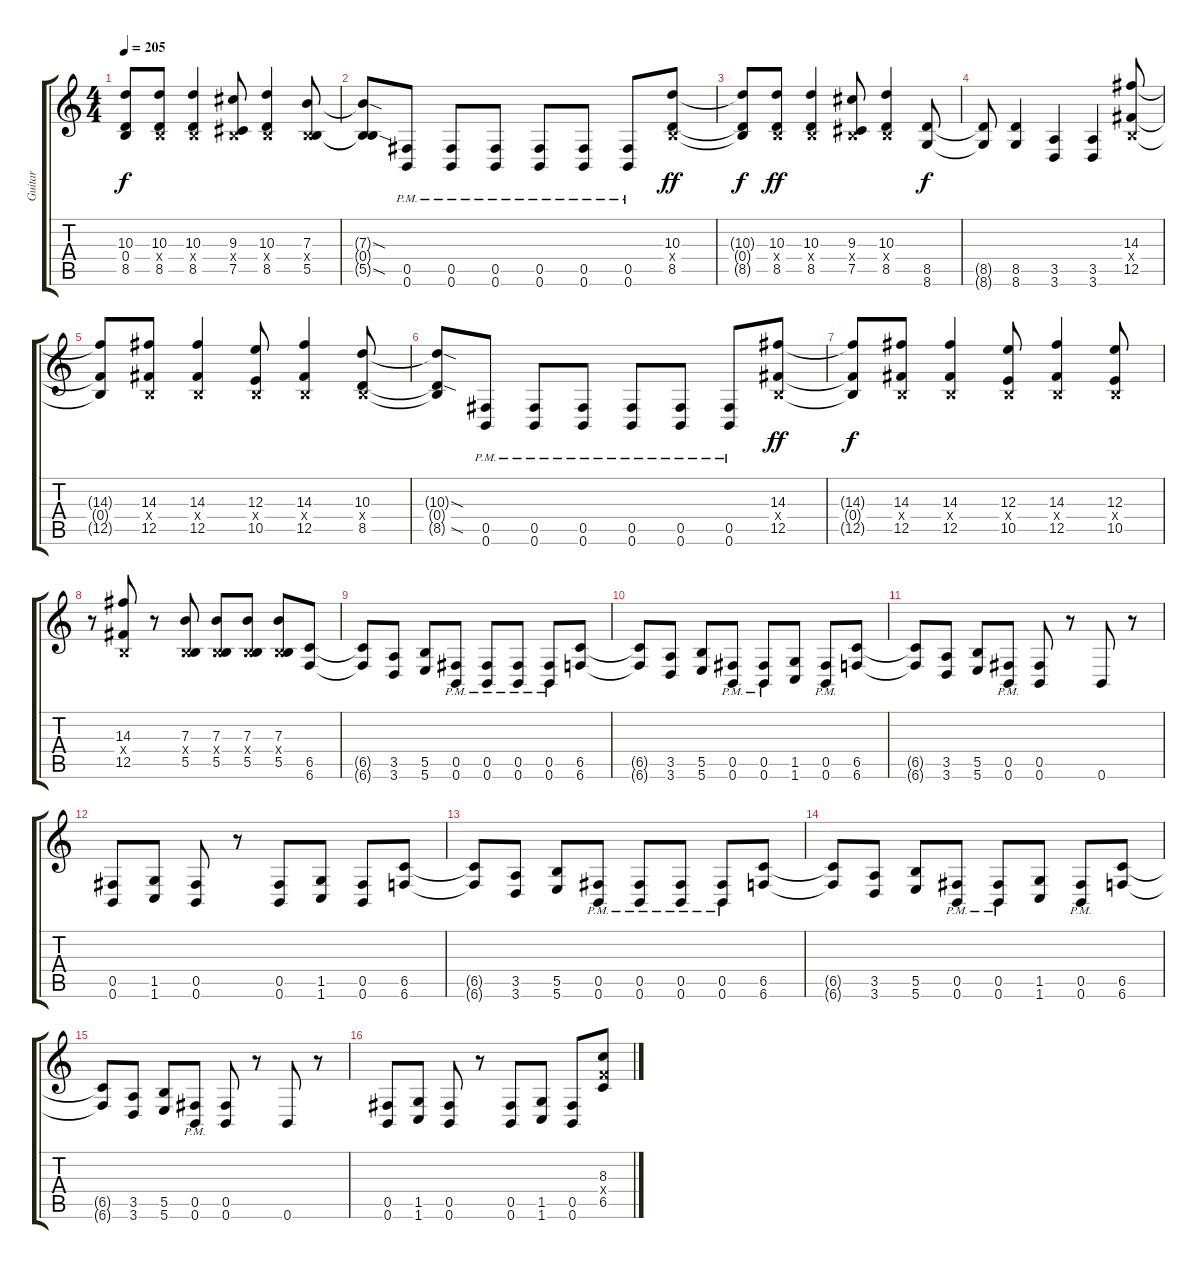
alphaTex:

\track ("Guitar" "Guitar") {instrument distortionguitar}
\staff {score tabs}
\tuning (Db4 Ab3 E3 B2 Gb2 B1) {hide}
\ts (4 4)
\tempo 205
\clef g2
\ks c
(10.3{t} 0.4{t} 8.5{t}).8{dy f} (10.3 0.4{x} 8.5).8 (10.3 0.4{x} 8.5).4 (9.3 0.4{x} 7.5).8 (10.3 0.4{x} 8.5).4 (7.3 0.4{x} 5.5).8 |
(7.3{sod t} 0.4{t} 5.5{sod t}).8 (0.5{pm} 0.6{pm}).8 (0.5{pm} 0.6{pm}).8 (0.5{pm} 0.6{pm}).8 (0.5{pm} 0.6{pm}).8 (0.5{pm} 0.6{pm}).8 (0.5{pm} 0.6{pm}).8 (10.3 0.4{x} 8.5).8{dy ff} |
(10.3{t} 0.4{t} 8.5{t}).8{dy f} (10.3 0.4{x} 8.5).8{dy ff} (10.3 0.4{x} 8.5).4 (9.3 0.4{x} 7.5).8 (10.3 0.4{x} 8.5).4 (8.5 8.6).8{dy f} |
(8.5{t} 8.6{t}).8 (8.5 8.6).4 (3.5 3.6).4 (3.5 3.6).4 (14.3 0.4{x} 12.5).8 |
(14.3{t} 0.4{t} 12.5{t}).8 (14.3 0.4{x} 12.5).8 (14.3 0.4{x} 12.5).4 (12.3 0.4{x} 10.5).8 (14.3 0.4{x} 12.5).4 (10.3 0.4{x} 8.5).8 |
(10.3{sod t} 0.4{t} 8.5{sod t}).8 (0.5{pm} 0.6{pm}).8 (0.5{pm} 0.6{pm}).8 (0.5{pm} 0.6{pm}).8 (0.5{pm} 0.6{pm}).8 (0.5{pm} 0.6{pm}).8 (0.5{pm} 0.6{pm}).8 (14.3 0.4{x} 12.5).8{dy ff} |
(14.3{t} 0.4{t} 12.5{t}).8{dy f} (14.3 0.4{x} 12.5).8 (14.3 0.4{x} 12.5).4 (12.3 0.4{x} 10.5).8 (14.3 0.4{x} 12.5).4 (12.3 0.4{x} 10.5).8 |
r.8 (14.3 0.4{x} 12.5).8 r.8 (7.3 0.4{x} 5.5).8 (7.3 0.4{x} 5.5).8 (7.3 0.4{x} 5.5).8 (7.3 0.4{x} 5.5).8 (6.5 6.6).8 |
(6.5{t} 6.6{t}).8 (3.5 3.6).8 (5.5 5.6).8 (0.5{pm} 0.6{pm}).8 (0.5{pm} 0.6{pm}).8 (0.5{pm} 0.6{pm}).8 (0.5{pm} 0.6{pm}).8 (6.5 6.6).8 |
(6.5{t} 6.6{t}).8 (3.5 3.6).8 (5.5 5.6).8 (0.5{pm} 0.6{pm}).8 (0.5{pm} 0.6{pm}).8 (1.5 1.6).8 (0.5{pm} 0.6{pm}).8 (6.5 6.6).8 |
(6.5{t} 6.6{t}).8 (3.5 3.6).8 (5.5 5.6).8 (0.5{pm} 0.6{pm}).8 (0.5 0.6).8 r.8 0.6.8 r.8 |
(0.5 0.6).8 (1.5 1.6).8 (0.5 0.6).8 r.8 (0.5 0.6).8 (1.5 1.6).8 (0.5 0.6).8 (6.5 6.6).8 |
(6.5{t} 6.6{t}).8 (3.5 3.6).8 (5.5 5.6).8 (0.5{pm} 0.6{pm}).8 (0.5{pm} 0.6{pm}).8 (0.5{pm} 0.6{pm}).8 (0.5{pm} 0.6{pm}).8 (6.5 6.6).8 |
(6.5{t} 6.6{t}).8 (3.5 3.6).8 (5.5 5.6).8 (0.5{pm} 0.6{pm}).8 (0.5{pm} 0.6{pm}).8 (1.5 1.6).8 (0.5{pm} 0.6{pm}).8 (6.5 6.6).8 |
(6.5{t} 6.6{t}).8 (3.5 3.6).8 (5.5 5.6).8 (0.5{pm} 0.6{pm}).8 (0.5 0.6).8 r.8 0.6.8 r.8 |
(0.5 0.6).8 (1.5 1.6).8 (0.5 0.6).8 r.8 (0.5 0.6).8 (1.5 1.6).8 (0.5 0.6).8 (8.3 6.4{x} 6.5).8
